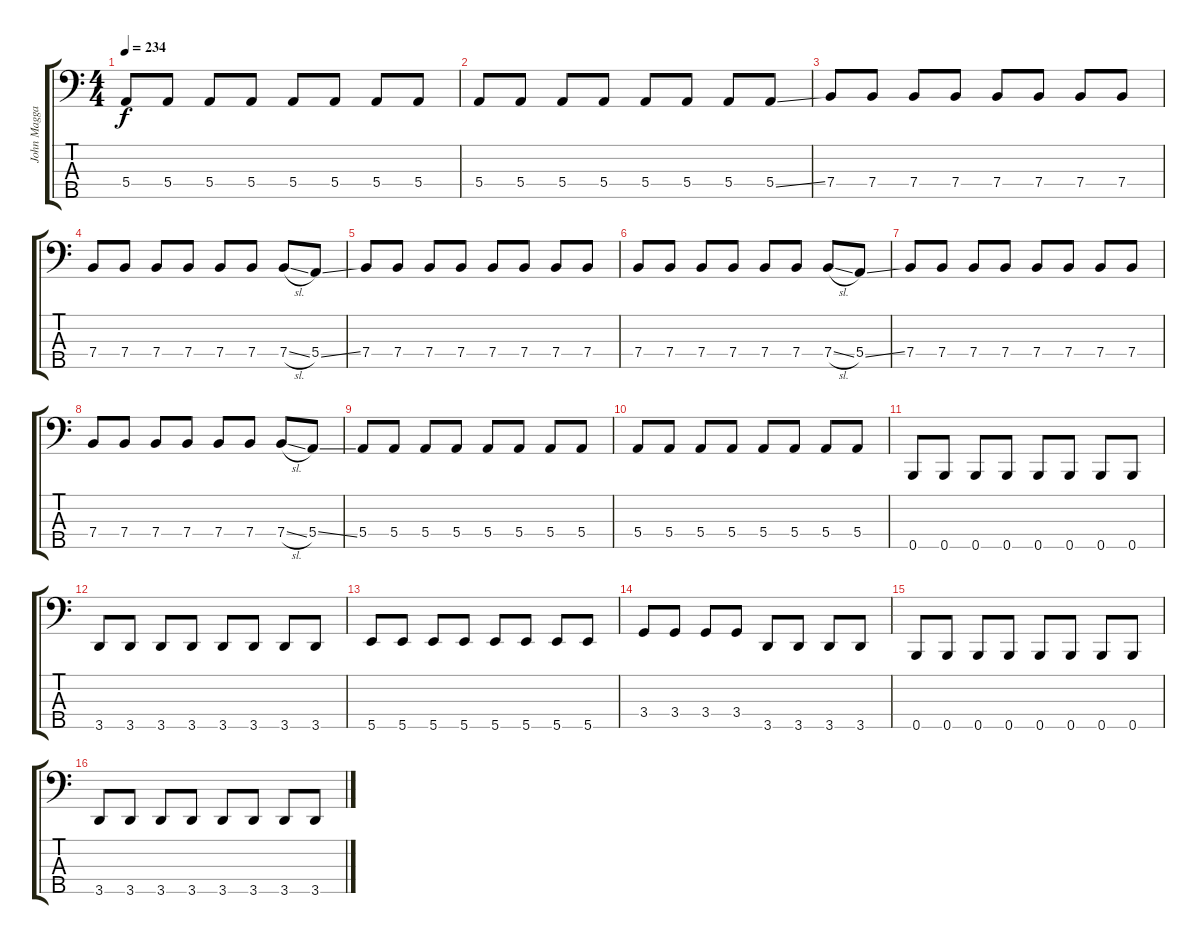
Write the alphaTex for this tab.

\track ("John Maggard (Bass)" "John Magga") {instrument electricbassfinger}
\staff {score tabs}
\tuning (G2 D2 A1 E1 B0) {hide}
\ts (4 4)
\tempo 234
\clef f4
\ks c
5.4.8{dy f} 5.4.8 5.4.8 5.4.8 5.4.8 5.4.8 5.4.8 5.4.8 |
5.4.8 5.4.8 5.4.8 5.4.8 5.4.8 5.4.8 5.4.8 5.4{ss}.8 |
7.4.8 7.4.8 7.4.8 7.4.8 7.4.8 7.4.8 7.4.8 7.4.8 |
7.4.8 7.4.8 7.4.8 7.4.8 7.4.8 7.4.8 7.4{sl}.8 5.4{ss}.8 |
7.4.8 7.4.8 7.4.8 7.4.8 7.4.8 7.4.8 7.4.8 7.4.8 |
7.4.8 7.4.8 7.4.8 7.4.8 7.4.8 7.4.8 7.4{sl}.8 5.4{ss}.8 |
7.4.8 7.4.8 7.4.8 7.4.8 7.4.8 7.4.8 7.4.8 7.4.8 |
7.4.8 7.4.8 7.4.8 7.4.8 7.4.8 7.4.8 7.4{sl}.8 5.4{ss}.8 |
5.4.8 5.4.8 5.4.8 5.4.8 5.4.8 5.4.8 5.4.8 5.4.8 |
5.4.8 5.4.8 5.4.8 5.4.8 5.4.8 5.4.8 5.4.8 5.4.8 |
0.5.8 0.5.8 0.5.8 0.5.8 0.5.8 0.5.8 0.5.8 0.5.8 |
3.5.8 3.5.8 3.5.8 3.5.8 3.5.8 3.5.8 3.5.8 3.5.8 |
5.5.8 5.5.8 5.5.8 5.5.8 5.5.8 5.5.8 5.5.8 5.5.8 |
3.4.8 3.4.8 3.4.8 3.4.8 3.5.8 3.5.8 3.5.8 3.5.8 |
0.5.8 0.5.8 0.5.8 0.5.8 0.5.8 0.5.8 0.5.8 0.5.8 |
3.5.8 3.5.8 3.5.8 3.5.8 3.5.8 3.5.8 3.5.8 3.5.8
